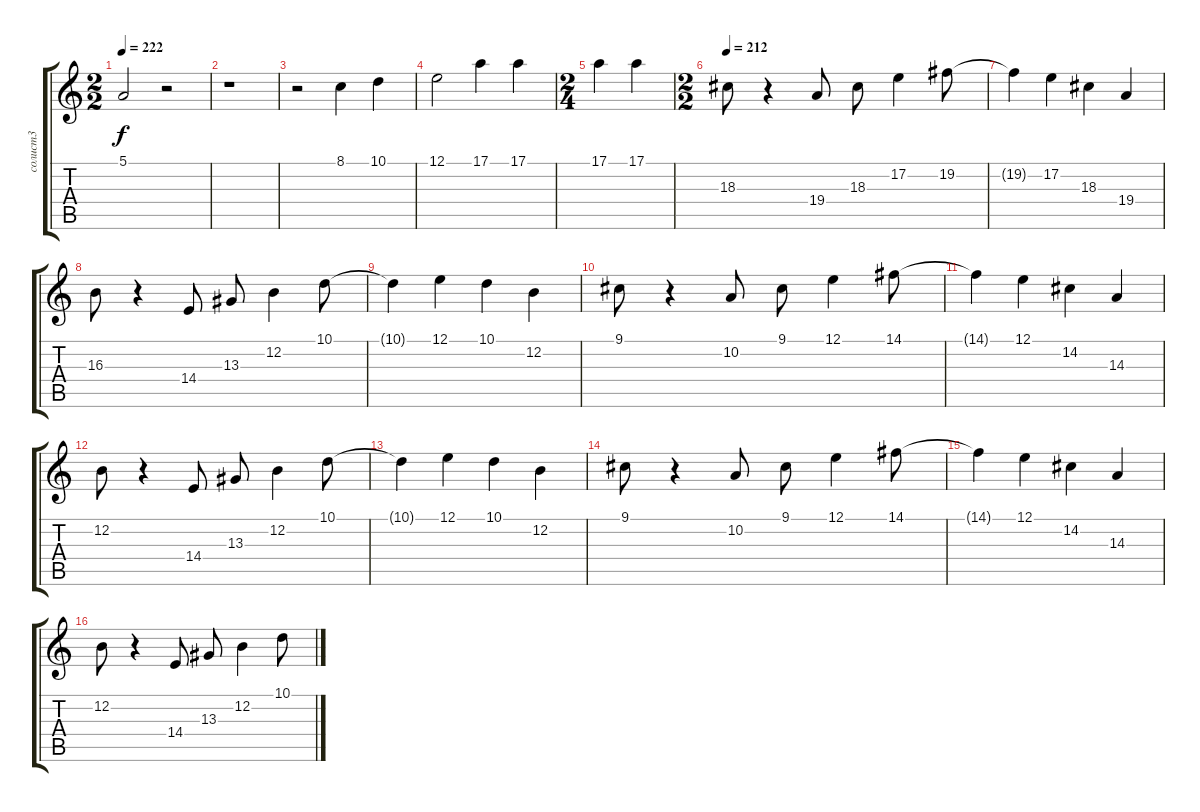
\track ("солист3" "солист3") {instrument acousticgrandpiano}
\staff {score tabs}
\tuning (E4 B3 G3 D3 A2 E2) {hide}
\ts (2 2)
\tempo 222
\clef g2
\ks c
5.1.2{dy f} r.2 |
r.1 |
r.2 8.1.4 10.1.4 |
12.1.2 17.1.4 17.1.4 |
\ts (2 4)
17.1.4 17.1.4 |
\ts (2 2)
\tempo 212
18.3.8{instrument acousticgrandpiano} r.4 19.4.8{instrument pad7halo} 18.3.8 17.2.4 19.2.8 |
19.2{t}.4 17.2.4 18.3.4 19.4.4 |
16.3.8 r.4 14.4.8 13.3.8 12.2.4 10.1.8 |
10.1{t}.4 12.1.4 10.1.4 12.2.4 |
9.1.8 r.4 10.2.8 9.1.8 12.1.4 14.1.8 |
14.1{t}.4 12.1.4 14.2.4 14.3.4 |
12.2.8 r.4 14.4.8 13.3.8 12.2.4 10.1.8 |
10.1{t}.4 12.1.4 10.1.4 12.2.4 |
9.1.8{instrument acousticgrandpiano} r.4 10.2.8{instrument pad7halo} 9.1.8 12.1.4 14.1.8 |
14.1{t}.4 12.1.4 14.2.4 14.3.4 |
12.2.8 r.4 14.4.8 13.3.8 12.2.4 10.1.8
